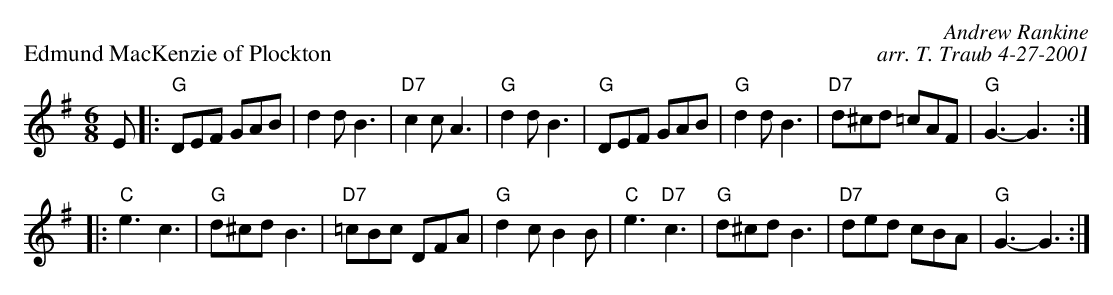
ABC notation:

X:1
P: Edmund MacKenzie of Plockton
C: Andrew Rankine
C: arr. T. Traub 4-27-2001
M: 6/8
L: 1/8
K: G
E |: "G"DEF GAB|d2 d B3|"D7"c2 c A3|"G"d2 d B3|"G"DEF GAB| "G"d2 d B3 |"D7"d^cd =cAF|"G"G3-G3 :|
|: "C"e3 c3 |"G"d^cd B3|"D7"=cBc DFA|"G"d2 c B2 B|"C"e3 "D7"c3|"G"d^cd B3|"D7"ded cBA|"G"G3-G3 :|
